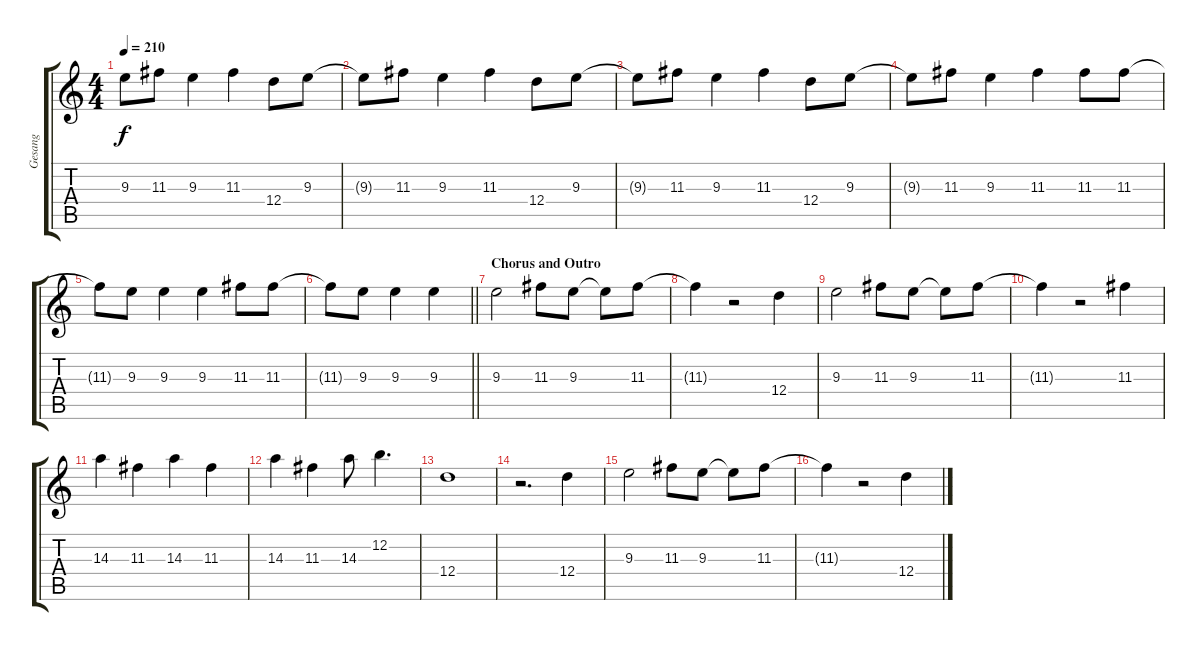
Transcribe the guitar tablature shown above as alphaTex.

\track ("Gesang" "Gesang") {instrument overdrivenguitar}
\staff {score tabs}
\tuning (E4 B3 G3 D3 A2 E2) {hide}
\ts (4 4)
\tempo 210
\clef g2
\ks c
9.3{t}.8{dy f} 11.3.8 9.3.4 11.3.4 12.4.8 9.3.8 |
9.3{t}.8 11.3.8 9.3.4 11.3.4 12.4.8 9.3.8 |
9.3{t}.8 11.3.8 9.3.4 11.3.4 12.4.8 9.3.8 |
9.3{t}.8 11.3.8 9.3.4 11.3.4 11.3.8 11.3.8 |
11.3{t}.8 9.3.8 9.3.4 9.3.4 11.3.8 11.3.8 |
\barLineRight lightlight
11.3{t}.8 9.3.8 9.3.4 9.3.4 |
\section ("" "Chorus and Outro")
9.3.2 11.3.8 9.3.8 9.3{t}.8 11.3.8 |
11.3{t}.4 r.2 12.4.4 |
9.3.2 11.3.8 9.3.8 9.3{t}.8 11.3.8 |
11.3{t}.4 r.2 11.3.4 |
14.3.4 11.3.4 14.3.4 11.3.4 |
14.3.4 11.3.4 14.3.8 12.2.4{d} |
12.4.1 |
r.2{d} 12.4.4 |
9.3.2 11.3.8 9.3.8 9.3{t}.8 11.3.8 |
11.3{t}.4 r.2 12.4.4
